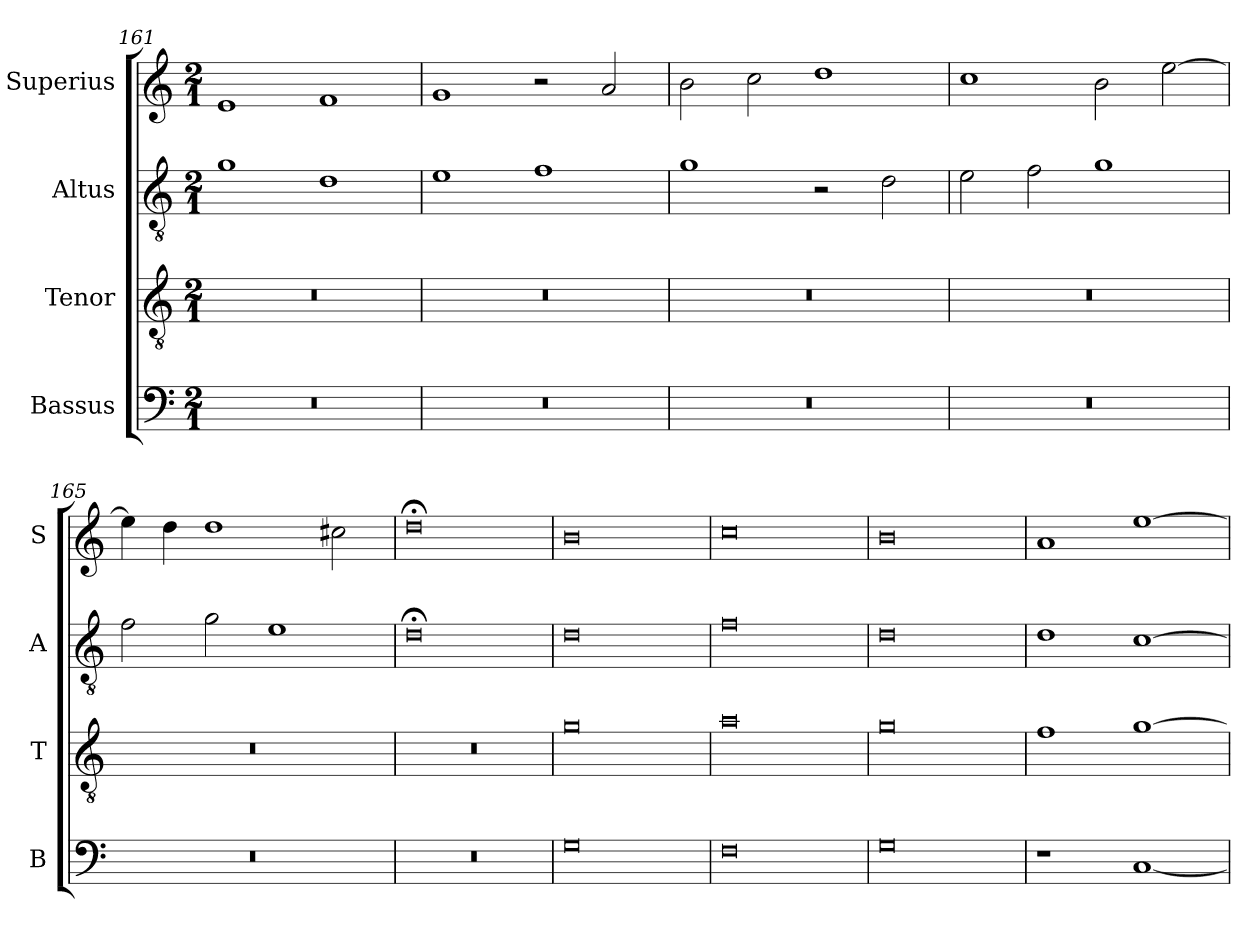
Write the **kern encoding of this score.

**kern	**kern	**kern	**kern
*part4	*part3	*part2	*part1
*staff4	*staff3	*staff2	*staff1
*I"Bassus	*I"Tenor	*I"Altus	*I"Superius
*I'B	*I'T	*I'A	*I'S
*clefF4	*clefGv2	*clefGv2	*clefG2
*k[]	*k[]	*k[]	*k[]
*M2/1	*M2/1	*M2/1	*M2/1
=161	=161	=161	=161
0r	0r	1g	1e
.	.	1d	1f
=162	=162	=162	=162
0r	0r	1e	1g
.	.	1f	2r
.	.	.	2a/
=163	=163	=163	=163
0r	0r	1g	2b\
.	.	.	2cc\
.	.	2r	1dd
.	.	2d\	.
=164	=164	=164	=164
0r	0r	2e\	1cc
.	.	2f\	.
.	.	1g	2b\
.	.	.	[2ee\
=165	=165	=165	=165
0r	0r	2f\	4ee\]
.	.	.	4dd\
.	.	2g\	1dd
.	.	1e	.
.	.	.	2cc#X\
=166	=166	=166	=166
0r	0r	0d;<	0dd;<
=167	=167	=167	=167
0G	0g	0d	0b
=168	=168	=168	=168
0F	0a	0f	0cc
=169	=169	=169	=169
0G	0g	0d	0b
=170	=170	=170	=170
1r	1f	1d	1a
[1C	[1g	[1c	[1ee
=	=	=	=
*-	*-	*-	*-
